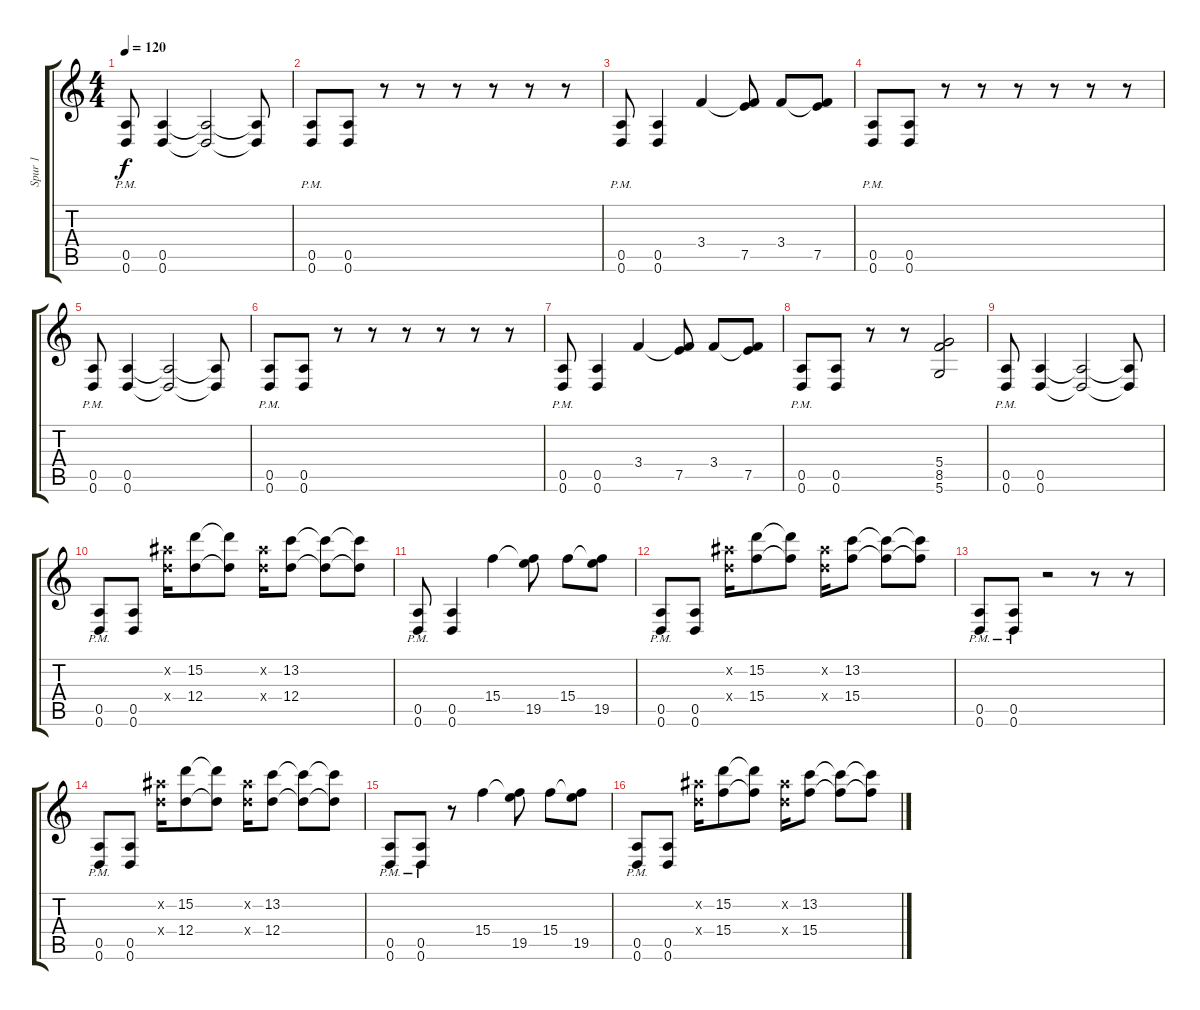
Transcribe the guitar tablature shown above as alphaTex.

\track ("Spur 1" "Spur 1") {instrument distortionguitar}
\staff {score tabs}
\tuning (E4 B3 G3 D3 A2 D2) {hide}
\ts (4 4)
\tempo 120
\clef g2
\ks c
(0.5{pm} 0.6{pm}).8{dy f} (0.5 0.6).4 (0.5{t} 0.6{t}).2 (0.5{t} 0.6{t}).8 |
(0.5{pm} 0.6{pm}).8 (0.5 0.6).8 r.8 r.8 r.8 r.8 r.8 r.8 |
(0.5{pm} 0.6{pm}).8 (0.5 0.6).4 3.4.4 (3.4{t} 7.5).8 3.4.8 (3.4{t} 7.5).8 |
(0.5{pm} 0.6{pm}).8 (0.5 0.6).8 r.8 r.8 r.8 r.8 r.8 r.8 |
(0.5{pm} 0.6{pm}).8 (0.5 0.6).4 (0.5{t} 0.6{t}).2 (0.5{t} 0.6{t}).8 |
(0.5{pm} 0.6{pm}).8 (0.5 0.6).8 r.8 r.8 r.8 r.8 r.8 r.8 |
(0.5{pm} 0.6{pm}).8 (0.5 0.6).4 3.4.4 (3.4{t} 7.5).8 3.4.8 (3.4{t} 7.5).8 |
(0.5{pm} 0.6{pm}).8 (0.5 0.6).8 r.8 r.8 (5.4 8.5 5.6).2 |
(0.5{pm} 0.6{pm}).8 (0.5 0.6).4 (0.5{t} 0.6{t}).2 (0.5{t} 0.6{t}).8 |
(0.5{pm} 0.6{pm}).8 (0.5 0.6).8 (11.2{x} 12.4{x}).16 (15.2 12.4).8 (15.2{t} 12.4{t}).8 (11.2{x} 12.4{x}).16 (13.2 12.4).8 (13.2{t} 12.4{t}).8 (13.2{t} 12.4{t}).8 |
(0.5{pm} 0.6{pm}).8 (0.5 0.6).4 15.4.4 (15.4{t} 19.5).8 15.4.8 (15.4{t} 19.5).8 |
(0.5{pm} 0.6{pm}).8 (0.5 0.6).8 (11.2{x} 12.4{x}).16 (15.2 15.4).8 (15.2{t} 15.4{t}).8 (11.2{x} 12.4{x}).16 (13.2 15.4).8 (13.2{t} 15.4{t}).8 (13.2{t} 15.4{t}).8 |
(0.5{pm} 0.6{pm}).8 (0.5{pm} 0.6{pm}).8 r.2 r.8 r.8 |
(0.5{pm} 0.6{pm}).8 (0.5 0.6).8 (11.2{x} 12.4{x}).16 (15.2 12.4).8 (15.2{t} 12.4{t}).8 (11.2{x} 12.4{x}).16 (13.2 12.4).8 (13.2{t} 12.4{t}).8 (13.2{t} 12.4{t}).8 |
(0.5{pm} 0.6{pm}).8 (0.5{pm} 0.6{pm}).8 r.8 15.4.4 (15.4{t} 19.5).8 15.4.8 (15.4{t} 19.5).8 |
(0.5{pm} 0.6{pm}).8 (0.5 0.6).8 (11.2{x} 12.4{x}).16 (15.2 15.4).8 (15.2{t} 15.4{t}).8 (11.2{x} 12.4{x}).16 (13.2 15.4).8 (13.2{t} 15.4{t}).8 (13.2{t} 15.4{t}).8
